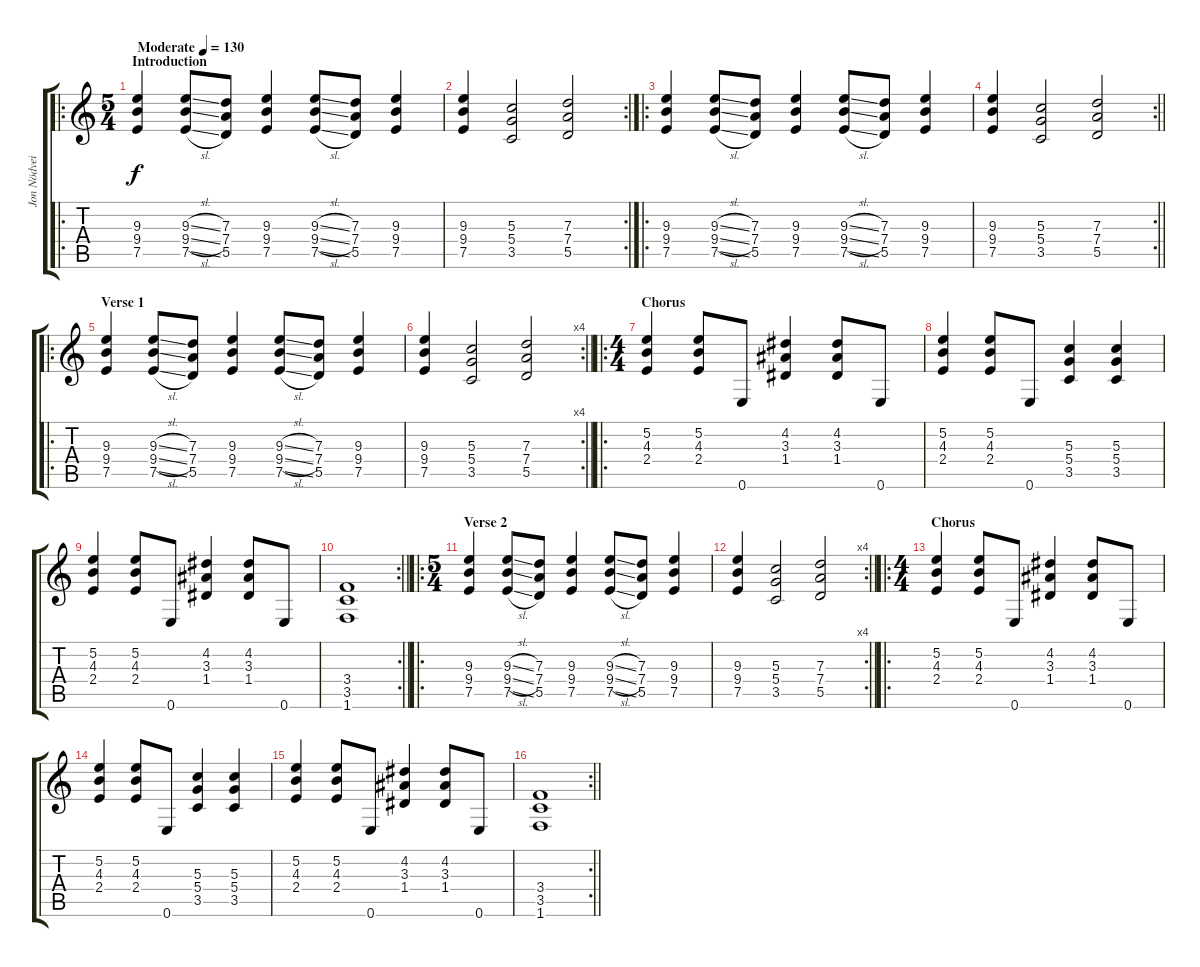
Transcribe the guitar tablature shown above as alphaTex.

\track ("Jon Nödveidt" "Jon Nödvei") {instrument distortionguitar}
\staff {score tabs}
\tuning (E4 B3 G3 D3 A2 E2) {hide}
\ro
\ts (5 4)
\section ("" "Introduction")
\tempo (130 "Moderate")
\clef g2
\ks c
(9.3 9.4 7.5).4{dy f instrument distortionguitar} (9.3{sl} 9.4{sl} 7.5{sl}).8 (7.3 7.4 5.5).8 (9.3 9.4 7.5).4 (9.3{sl} 9.4{sl} 7.5{sl}).8 (7.3 7.4 5.5).8 (9.3 9.4 7.5).4 |
\rc 2
(9.3 9.4 7.5).4 (5.3 5.4 3.5).2 (7.3 7.4 5.5).2 |
\ro
(9.3 9.4 7.5).4 (9.3{sl} 9.4{sl} 7.5{sl}).8 (7.3 7.4 5.5).8 (9.3 9.4 7.5).4 (9.3{sl} 9.4{sl} 7.5{sl}).8 (7.3 7.4 5.5).8 (9.3 9.4 7.5).4 |
\rc 2
\barLineRight lightlight
(9.3 9.4 7.5).4 (5.3 5.4 3.5).2 (7.3 7.4 5.5).2 |
\ro
\section ("" "Verse 1")
(9.3 9.4 7.5).4 (9.3{sl} 9.4{sl} 7.5{sl}).8 (7.3 7.4 5.5).8 (9.3 9.4 7.5).4 (9.3{sl} 9.4{sl} 7.5{sl}).8 (7.3 7.4 5.5).8 (9.3 9.4 7.5).4 |
\rc 4
\barLineRight lightlight
(9.3 9.4 7.5).4 (5.3 5.4 3.5).2 (7.3 7.4 5.5).2 |
\ro
\ts (4 4)
\section ("" "Chorus")
(5.2 4.3 2.4).4 (5.2 4.3 2.4).8 0.6.8 (4.2 3.3 1.4).4 (4.2 3.3 1.4).8 0.6.8 |
(5.2 4.3 2.4).4 (5.2 4.3 2.4).8 0.6.8 (5.3 5.4 3.5).4 (5.3 5.4 3.5).4 |
(5.2 4.3 2.4).4 (5.2 4.3 2.4).8 0.6.8 (4.2 3.3 1.4).4 (4.2 3.3 1.4).8 0.6.8 |
\rc 2
\barLineRight lightlight
(3.4 3.5 1.6).1 |
\ro
\ts (5 4)
\section ("" "Verse 2")
(9.3 9.4 7.5).4 (9.3{sl} 9.4{sl} 7.5{sl}).8 (7.3 7.4 5.5).8 (9.3 9.4 7.5).4 (9.3{sl} 9.4{sl} 7.5{sl}).8 (7.3 7.4 5.5).8 (9.3 9.4 7.5).4 |
\rc 4
\barLineRight lightlight
(9.3 9.4 7.5).4 (5.3 5.4 3.5).2 (7.3 7.4 5.5).2 |
\ro
\ts (4 4)
\section ("" "Chorus")
(5.2 4.3 2.4).4 (5.2 4.3 2.4).8 0.6.8 (4.2 3.3 1.4).4 (4.2 3.3 1.4).8 0.6.8 |
(5.2 4.3 2.4).4 (5.2 4.3 2.4).8 0.6.8 (5.3 5.4 3.5).4 (5.3 5.4 3.5).4 |
(5.2 4.3 2.4).4 (5.2 4.3 2.4).8 0.6.8 (4.2 3.3 1.4).4 (4.2 3.3 1.4).8 0.6.8 |
\rc 2
\barLineRight lightlight
(3.4 3.5 1.6).1
